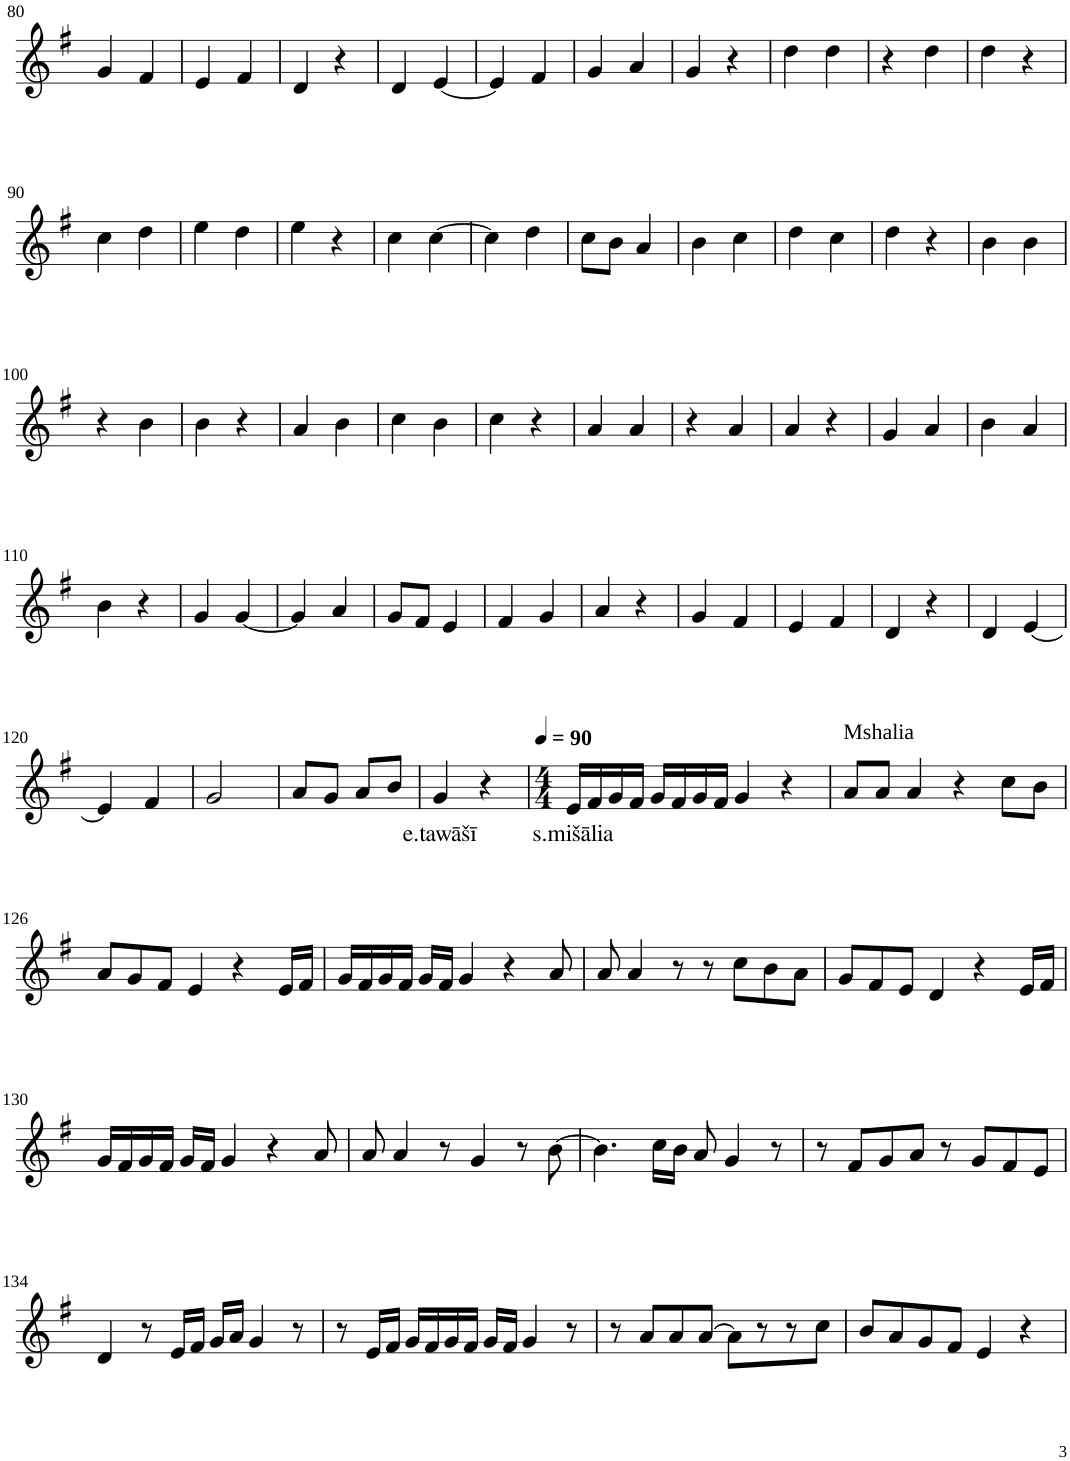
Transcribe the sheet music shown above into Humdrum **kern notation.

**kern	**text
*part1	*part1
*staff1	*staff1
*I"Violin	*
!!LO:PB:g=z
*clefG2	*
*k[f#]	*
*G:	*
*M2/4	*
=80	=80
4g/	.
4f#/	.
=81	=81
4e/	.
4f#/	.
=82	=82
4d/	.
4r	.
=83	=83
4d/	.
[4e/	.
=84	=84
4e/]	.
4f#/	.
=85	=85
4g/	.
4a/	.
=86	=86
4g/	.
4r	.
=87	=87
4dd\	.
4dd\	.
=88	=88
4r	.
4dd\	.
=89	=89
4dd\	.
4r	.
!!LO:LB:g=z
=90	=90
4cc\	.
4dd\	.
=91	=91
4ee\	.
4dd\	.
=92	=92
4ee\	.
4r	.
=93	=93
4cc\	.
[4cc\	.
=94	=94
4cc\]	.
4dd\	.
=95	=95
8cc\L	.
8b\J	.
4a/	.
=96	=96
4b\	.
4cc\	.
=97	=97
4dd\	.
4cc\	.
=98	=98
4dd\	.
4r	.
=99	=99
4b\	.
4b\	.
!!LO:LB:g=z
=100	=100
4r	.
4b\	.
=101	=101
4b\	.
4r	.
=102	=102
4a/	.
4b\	.
=103	=103
4cc\	.
4b\	.
=104	=104
4cc\	.
4r	.
=105	=105
4a/	.
4a/	.
=106	=106
4r	.
4a/	.
=107	=107
4a/	.
4r	.
=108	=108
4g/	.
4a/	.
=109	=109
4b\	.
4a/	.
!!LO:LB:g=z
=110	=110
4b\	.
4r	.
=111	=111
4g/	.
[4g/	.
=112	=112
4g/]	.
4a/	.
=113	=113
8g/L	.
8f#/J	.
4e/	.
=114	=114
4f#/	.
4g/	.
=115	=115
4a/	.
4r	.
=116	=116
4g/	.
4f#/	.
=117	=117
4e/	.
4f#/	.
=118	=118
4d/	.
4r	.
=119	=119
4d/	.
[4e/	.
!!LO:LB:g=z
=120	=120
4e/]	.
4f#/	.
=121	=121
2g/	.
=122	=122
8a/L	.
8g/J	.
8a/L	.
8b/J	.
=123	=123
!	!LO:LY:b
4g/	e.tawāšī
4r	.
=124	=124
*M4/4	*
*MM90	*
!	!LO:LY:b
16e/LL	s.mišālia
16f#/	.
16g/	.
16f#/JJ	.
16g/LL	.
16f#/	.
16g/	.
16f#/JJ	.
4g/	.
4r	.
=125	=125
!LO:TX:a:t=Mshalia	!
8a/L	.
8a/J	.
4a/	.
4r	.
8cc\L	.
8b\J	.
!!LO:LB:g=z
=126	=126
8a/L	.
8g/	.
8f#/J	.
4e/	.
4r	.
16e/LL	.
16f#/JJ	.
=127	=127
16g/LL	.
16f#/	.
16g/	.
16f#/JJ	.
16g/LL	.
16f#/JJ	.
4g/	.
4r	.
8a/	.
=128	=128
8a/	.
4a/	.
8r	.
8r	.
8cc\L	.
8b\	.
8a\J	.
=129	=129
8g/L	.
8f#/	.
8e/J	.
4d/	.
4r	.
16e/LL	.
16f#/JJ	.
!!LO:LB:g=z
=130	=130
16g/LL	.
16f#/	.
16g/	.
16f#/JJ	.
16g/LL	.
16f#/JJ	.
4g/	.
4r	.
8a/	.
=131	=131
8a/	.
4a/	.
8r	.
4g/	.
8r	.
[8b\	.
=132	=132
4.b\]	.
16cc\LL	.
16b\JJ	.
8a/	.
4g/	.
8r	.
=133	=133
8r	.
8f#/L	.
8g/	.
8a/J	.
8r	.
8g/L	.
8f#/	.
8e/J	.
!!LO:LB:g=z
=134	=134
4d/	.
8r	.
16e/LL	.
16f#/JJ	.
16g/LL	.
16a/JJ	.
4g/	.
8r	.
=135	=135
8r	.
16e/LL	.
16f#/JJ	.
16g/LL	.
16f#/	.
16g/	.
16f#/JJ	.
16g/LL	.
16f#/JJ	.
4g/	.
8r	.
=136	=136
8r	.
8a/L	.
8a/	.
[8a/J	.
8a\L]	.
8r	.
8r	.
8cc\J	.
=137	=137
8b/L	.
8a/	.
8g/	.
8f#/J	.
4e/	.
4r	.
=	=
*-	*-
